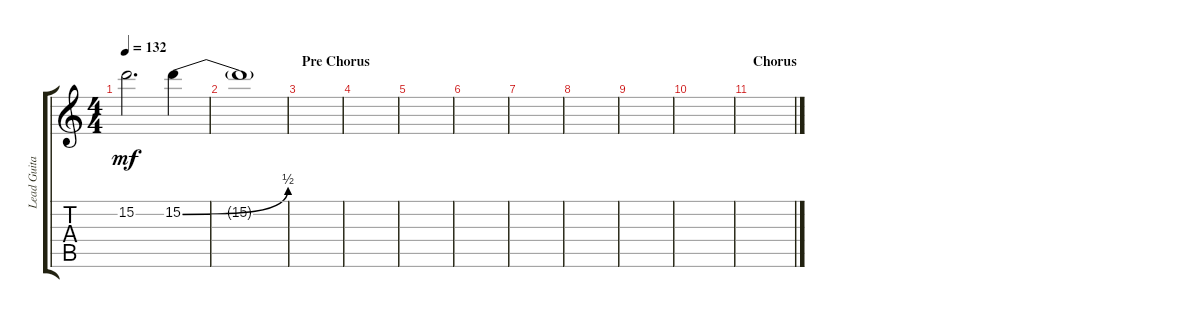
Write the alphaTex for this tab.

\track ("Lead Guitar" "Lead Guita") {instrument overdrivenguitar}
\staff {score tabs}
\tuning (E4 B3 G3 D3 A2 E2) {hide}
\ts (4 4)
\tempo 132
\clef g2
\ks c
15.2.2{d dy mf} 15.2{be (bend 0 0 60 2)}.4 |
15.2{t}.1 |
\section ("" "Pre Chorus")
|
|
|
|
|
|
|
|
\section ("" "Chorus")
